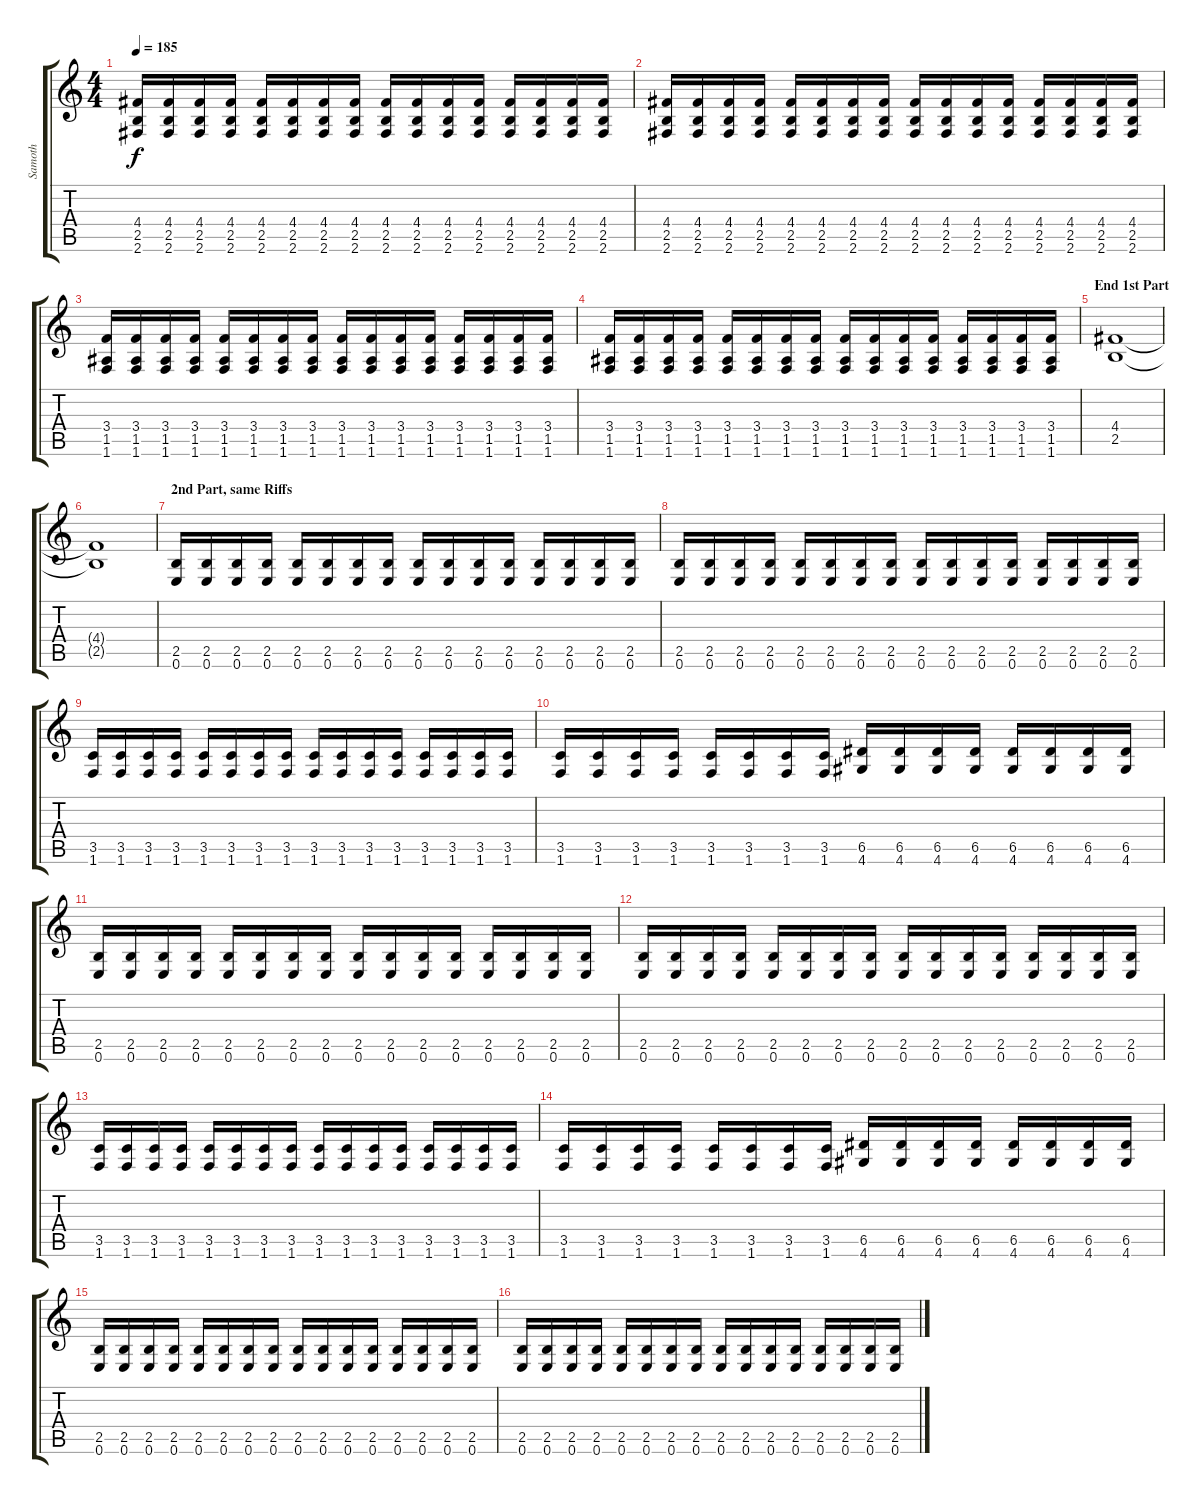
\track ("Samoth" "Samoth") {instrument distortionguitar}
\staff {score tabs}
\tuning (E4 B3 G3 D3 A2 E2) {hide}
\ts (4 4)
\tempo 185
\clef g2
\ks c
(4.4 2.5 2.6).16{dy f} (4.4 2.5 2.6).16 (4.4 2.5 2.6).16 (4.4 2.5 2.6).16 (4.4 2.5 2.6).16 (4.4 2.5 2.6).16 (4.4 2.5 2.6).16 (4.4 2.5 2.6).16 (4.4 2.5 2.6).16 (4.4 2.5 2.6).16 (4.4 2.5 2.6).16 (4.4 2.5 2.6).16 (4.4 2.5 2.6).16 (4.4 2.5 2.6).16 (4.4 2.5 2.6).16 (4.4 2.5 2.6).16 |
(4.4 2.5 2.6).16 (4.4 2.5 2.6).16 (4.4 2.5 2.6).16 (4.4 2.5 2.6).16 (4.4 2.5 2.6).16 (4.4 2.5 2.6).16 (4.4 2.5 2.6).16 (4.4 2.5 2.6).16 (4.4 2.5 2.6).16 (4.4 2.5 2.6).16 (4.4 2.5 2.6).16 (4.4 2.5 2.6).16 (4.4 2.5 2.6).16 (4.4 2.5 2.6).16 (4.4 2.5 2.6).16 (4.4 2.5 2.6).16 |
(3.4 1.5 1.6).16 (3.4 1.5 1.6).16 (3.4 1.5 1.6).16 (3.4 1.5 1.6).16 (3.4 1.5 1.6).16 (3.4 1.5 1.6).16 (3.4 1.5 1.6).16 (3.4 1.5 1.6).16 (3.4 1.5 1.6).16 (3.4 1.5 1.6).16 (3.4 1.5 1.6).16 (3.4 1.5 1.6).16 (3.4 1.5 1.6).16 (3.4 1.5 1.6).16 (3.4 1.5 1.6).16 (3.4 1.5 1.6).16 |
(3.4 1.5 1.6).16 (3.4 1.5 1.6).16 (3.4 1.5 1.6).16 (3.4 1.5 1.6).16 (3.4 1.5 1.6).16 (3.4 1.5 1.6).16 (3.4 1.5 1.6).16 (3.4 1.5 1.6).16 (3.4 1.5 1.6).16 (3.4 1.5 1.6).16 (3.4 1.5 1.6).16 (3.4 1.5 1.6).16 (3.4 1.5 1.6).16 (3.4 1.5 1.6).16 (3.4 1.5 1.6).16 (3.4 1.5 1.6).16 |
\section ("" "End 1st Part")
(4.4 2.5).1 |
(4.4{t} 2.5{t}).1 |
\section ("" "2nd Part, same Riffs")
(2.5 0.6).16 (2.5 0.6).16 (2.5 0.6).16 (2.5 0.6).16 (2.5 0.6).16 (2.5 0.6).16 (2.5 0.6).16 (2.5 0.6).16 (2.5 0.6).16 (2.5 0.6).16 (2.5 0.6).16 (2.5 0.6).16 (2.5 0.6).16 (2.5 0.6).16 (2.5 0.6).16 (2.5 0.6).16 |
(2.5 0.6).16 (2.5 0.6).16 (2.5 0.6).16 (2.5 0.6).16 (2.5 0.6).16 (2.5 0.6).16 (2.5 0.6).16 (2.5 0.6).16 (2.5 0.6).16 (2.5 0.6).16 (2.5 0.6).16 (2.5 0.6).16 (2.5 0.6).16 (2.5 0.6).16 (2.5 0.6).16 (2.5 0.6).16 |
(3.5 1.6).16 (3.5 1.6).16 (3.5 1.6).16 (3.5 1.6).16 (3.5 1.6).16 (3.5 1.6).16 (3.5 1.6).16 (3.5 1.6).16 (3.5 1.6).16 (3.5 1.6).16 (3.5 1.6).16 (3.5 1.6).16 (3.5 1.6).16 (3.5 1.6).16 (3.5 1.6).16 (3.5 1.6).16 |
(3.5 1.6).16 (3.5 1.6).16 (3.5 1.6).16 (3.5 1.6).16 (3.5 1.6).16 (3.5 1.6).16 (3.5 1.6).16 (3.5 1.6).16 (6.5 4.6).16 (6.5 4.6).16 (6.5 4.6).16 (6.5 4.6).16 (6.5 4.6).16 (6.5 4.6).16 (6.5 4.6).16 (6.5 4.6).16 |
(2.5 0.6).16 (2.5 0.6).16 (2.5 0.6).16 (2.5 0.6).16 (2.5 0.6).16 (2.5 0.6).16 (2.5 0.6).16 (2.5 0.6).16 (2.5 0.6).16 (2.5 0.6).16 (2.5 0.6).16 (2.5 0.6).16 (2.5 0.6).16 (2.5 0.6).16 (2.5 0.6).16 (2.5 0.6).16 |
(2.5 0.6).16 (2.5 0.6).16 (2.5 0.6).16 (2.5 0.6).16 (2.5 0.6).16 (2.5 0.6).16 (2.5 0.6).16 (2.5 0.6).16 (2.5 0.6).16 (2.5 0.6).16 (2.5 0.6).16 (2.5 0.6).16 (2.5 0.6).16 (2.5 0.6).16 (2.5 0.6).16 (2.5 0.6).16 |
(3.5 1.6).16 (3.5 1.6).16 (3.5 1.6).16 (3.5 1.6).16 (3.5 1.6).16 (3.5 1.6).16 (3.5 1.6).16 (3.5 1.6).16 (3.5 1.6).16 (3.5 1.6).16 (3.5 1.6).16 (3.5 1.6).16 (3.5 1.6).16 (3.5 1.6).16 (3.5 1.6).16 (3.5 1.6).16 |
(3.5 1.6).16 (3.5 1.6).16 (3.5 1.6).16 (3.5 1.6).16 (3.5 1.6).16 (3.5 1.6).16 (3.5 1.6).16 (3.5 1.6).16 (6.5 4.6).16 (6.5 4.6).16 (6.5 4.6).16 (6.5 4.6).16 (6.5 4.6).16 (6.5 4.6).16 (6.5 4.6).16 (6.5 4.6).16 |
(2.5 0.6).16 (2.5 0.6).16 (2.5 0.6).16 (2.5 0.6).16 (2.5 0.6).16 (2.5 0.6).16 (2.5 0.6).16 (2.5 0.6).16 (2.5 0.6).16 (2.5 0.6).16 (2.5 0.6).16 (2.5 0.6).16 (2.5 0.6).16 (2.5 0.6).16 (2.5 0.6).16 (2.5 0.6).16 |
(2.5 0.6).16 (2.5 0.6).16 (2.5 0.6).16 (2.5 0.6).16 (2.5 0.6).16 (2.5 0.6).16 (2.5 0.6).16 (2.5 0.6).16 (2.5 0.6).16 (2.5 0.6).16 (2.5 0.6).16 (2.5 0.6).16 (2.5 0.6).16 (2.5 0.6).16 (2.5 0.6).16 (2.5 0.6).16
